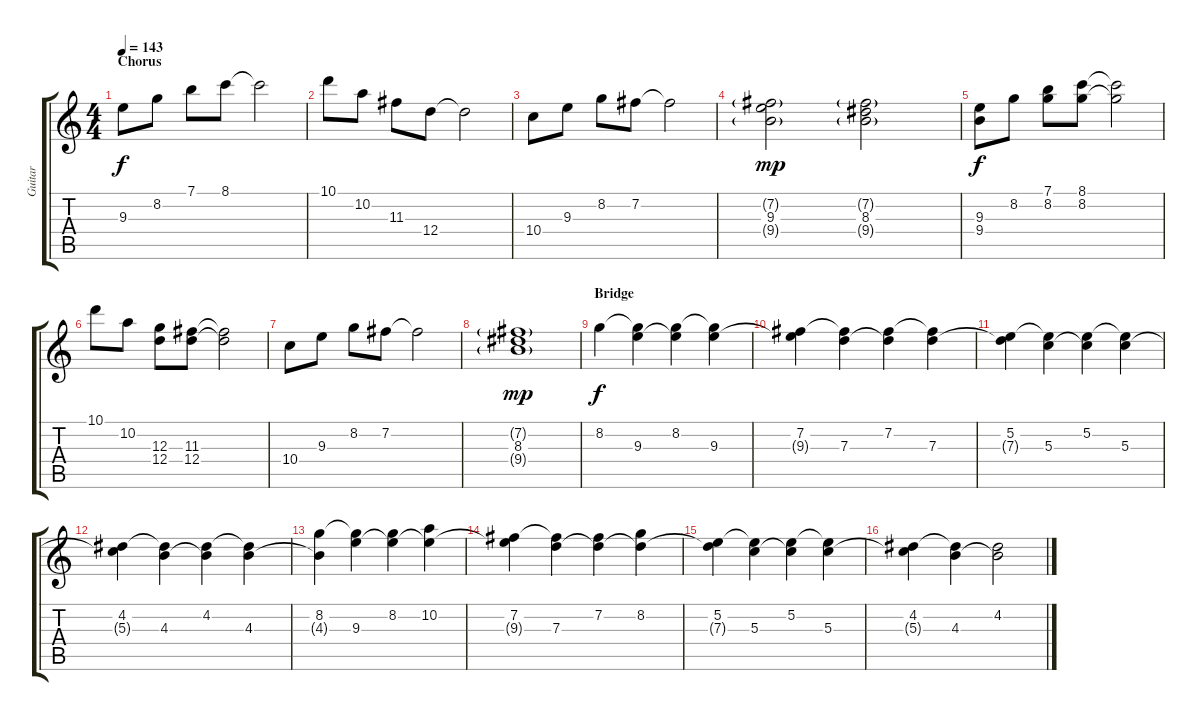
\track ("Guitar" "Guitar") {instrument overdrivenguitar}
\staff {score tabs}
\tuning (E4 B3 G3 D3 A2 E2) {hide}
\ts (4 4)
\section ("" "Chorus")
\tempo 143
\clef g2
\ks c
9.3.8{dy f volume 13} 8.2.8 7.1.8 8.1.8 8.1{t}.2 |
10.1.8 10.2.8 11.3.8 12.4.8 12.4{t}.2 |
10.4.8 9.3.8 8.2.8 7.2.8 7.2{t}.2 |
(7.2{g} 9.3 9.4{g}).2{dy mp} (7.2{g} 8.3 9.4{g}).2 |
(9.3 9.4).8{dy f} 8.2.8 (7.1 8.2).8 (8.1 8.2).8 (8.1{t} 8.2{t}).2 |
10.1.8 10.2.8 (12.3 12.4).8 (11.3 12.4).8 (11.3{t} 12.4{t}).2 |
10.4.8 9.3.8 8.2.8 7.2.8 7.2{t}.2 |
(7.2{g} 8.3 9.4{g}).1{dy mp} |
\section ("" "Bridge")
8.2.4{dy f} (8.2{t} 9.3).4 (8.2 9.3{t}).4 (8.2{t} 9.3).4 |
(7.2 9.3{t}).4 (7.2{t} 7.3).4 (7.2 7.3{t}).4 (7.2{t} 7.3).4 |
(5.2 7.3{t}).4 (5.2{t} 5.3).4 (5.2 5.3{t}).4 (5.2{t} 5.3).4 |
(4.2 5.3{t}).4 (4.2{t} 4.3).4 (4.2 4.3{t}).4 (4.2{t} 4.3).4 |
(8.2 4.3{t}).4 (8.2{t} 9.3).4 (8.2 9.3{t}).4 (10.2 9.3{t}).4 |
(7.2 9.3{t}).4 (7.2{t} 7.3).4 (7.2 7.3{t}).4 (8.2 7.3{t}).4 |
(5.2 7.3{t}).4 (5.2{t} 5.3).4 (5.2 5.3{t}).4 (5.2{t} 5.3).4 |
(4.2 5.3{t}).4 (4.2{t} 4.3).4 (4.2 4.3{t}).2
